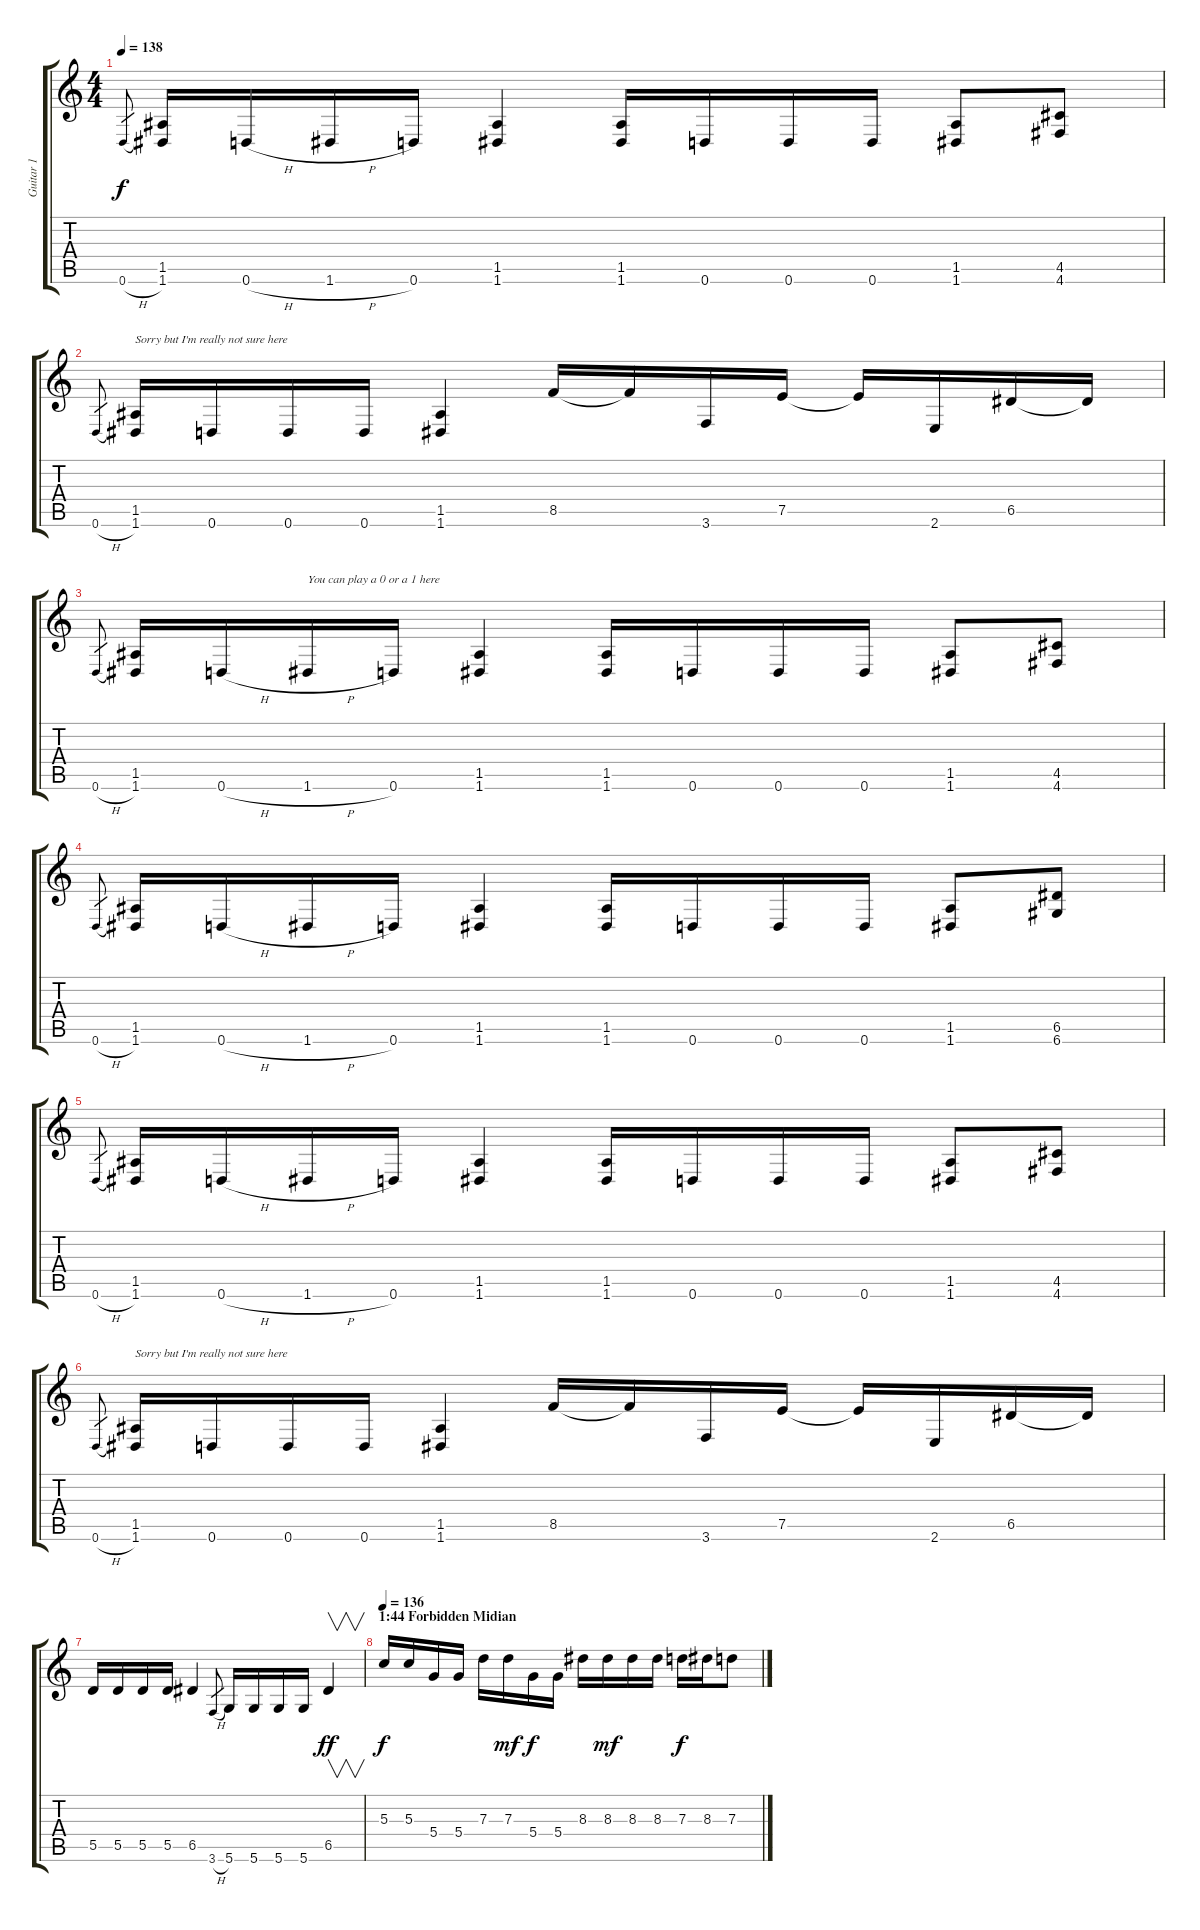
\track ("Guitar 1" "Guitar 1") {instrument distortionguitar}
\staff {score tabs}
\tuning (E4 B3 G3 D3 A2 D2) {hide}
\ts (4 4)
\tempo 138
\clef g2
\ks c
0.6{h}.8{gr dy f} (1.5 1.6).16 0.6{h}.16 1.6{h}.16 0.6.16 (1.5 1.6).4 (1.5 1.6).16 0.6.16 0.6.16 0.6.16 (1.5 1.6).8 (4.5 4.6).8 |
0.6{h}.8{gr} (1.5 1.6).16{txt "Sorry but I'm really not sure here"} 0.6.16 0.6.16 0.6.16 (1.5 1.6).4 8.5.16 8.5{t}.16 3.6.16 7.5.16 7.5{t}.16 2.6.16 6.5.16 6.5{t}.16 |
0.6{h}.8{gr} (1.5 1.6).16 0.6{h}.16 1.6{h}.16{txt "You can play a 0 or a 1 here"} 0.6.16 (1.5 1.6).4 (1.5 1.6).16 0.6.16 0.6.16 0.6.16 (1.5 1.6).8 (4.5 4.6).8 |
0.6{h}.8{gr} (1.5 1.6).16 0.6{h}.16 1.6{h}.16 0.6.16 (1.5 1.6).4 (1.5 1.6).16 0.6.16 0.6.16 0.6.16 (1.5 1.6).8 (6.5 6.6).8 |
0.6{h}.8{gr} (1.5 1.6).16 0.6{h}.16 1.6{h}.16 0.6.16 (1.5 1.6).4 (1.5 1.6).16 0.6.16 0.6.16 0.6.16 (1.5 1.6).8 (4.5 4.6).8 |
0.6{h}.8{gr} (1.5 1.6).16{txt "Sorry but I'm really not sure here"} 0.6.16 0.6.16 0.6.16 (1.5 1.6).4 8.5.16 8.5{t}.16 3.6.16 7.5.16 7.5{t}.16 2.6.16 6.5.16 6.5{t}.16 |
5.5.16 5.5.16 5.5.16 5.5.16 6.5.4 3.6{h}.8{gr} 5.6.16 5.6.16 5.6.16 5.6.16 6.5.4{v dy ff} |
\section ("" "1:44 Forbidden Midian")
\tempo 136
5.3.16{dy f volume 14} 5.3.16 5.4.16 5.4.16 7.3.16 7.3.16{dy mf} 5.4.16{dy f} 5.4.16 8.3.16 8.3.16{dy mf} 8.3.16 8.3.16 7.3.16{dy f} 8.3.16 7.3.8
